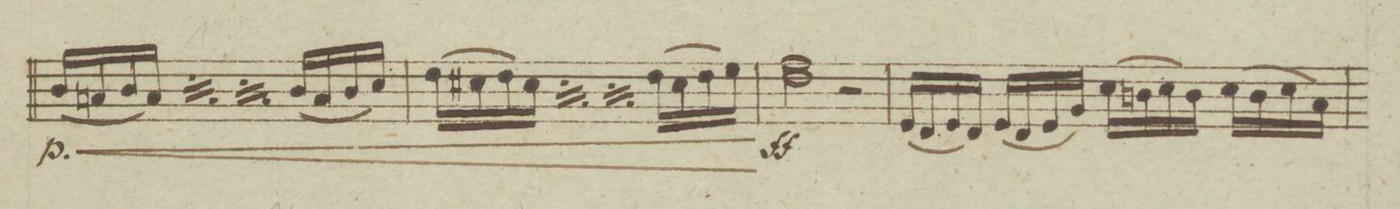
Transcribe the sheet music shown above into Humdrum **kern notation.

**kern	**dynam
*I"Violino Secondo.	*
*clefG2	*
*k[b-e-a-]	*
*met(c)	*
*M4/4	*
(16b-/LL	p. <
16an/	.
16b-/	.
16a/JJ)	.
*rep	*
(16b-/LL	.
16a/	.
16b-/	.
16a/JJ)	.
*Xrep	*
*rep	*
(16b-/LL	.
16a/	.
16b-/	.
16a/JJ)	.
*Xrep	*
(16b-/LL	.
16a/	.
16b-/	.
16cc/JJ)	.
=133	=133
(16dd\LL	.
16cc#X\	.
16dd\	.
16cc#\JJ)	.
*rep	*
(16dd\LL	.
16cc#\	.
16dd\	.
16cc#\JJ)	.
*Xrep	*
*rep	*
(16dd\LL	.
16cc#\	.
16dd\	.
16cc#\JJ)	.
*Xrep	*
(16dd\LL	.
16cc#\	.
16dd\	.
16ee-\JJ)	[[
=134	=134
2dd\ 2ff	ff
2r	.
=135	=135
(16e-/LL	.
16d/	.
16e-/	.
16d/JJ)	.
(16e-/LL	.
16d/	.
16e-/	.
16g/JJ)	.
(16cc\LL	.
16bn\	.
16cc\	.
16b\JJ)	.
(16cc\LL	.
16b\	.
16cc\	.
16a-\JJ)	.
=136	=136
*-	*-
